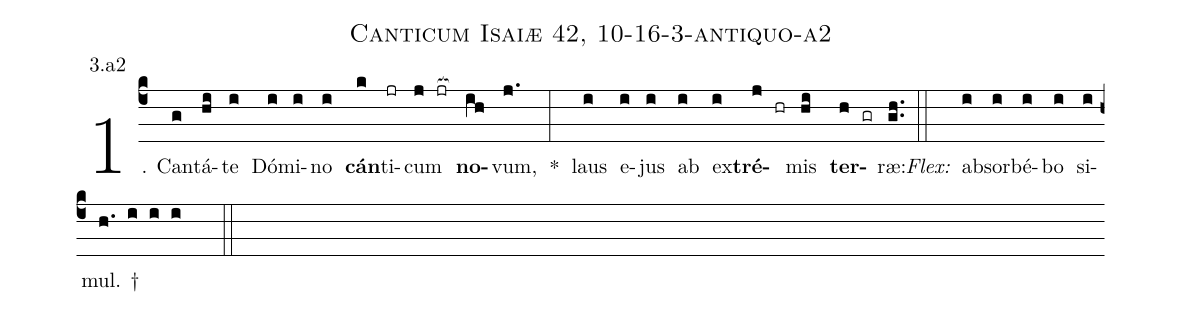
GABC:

name: Canticum Isaiæ 42, 10-16-3-antiquo-a2;
annotation: 3.a2;
%%
(c4)1. Can(g)tá(hi)te(i) Dó(i)mi(i)no(i) <b>cán</b>(k)ti(jr)cum(j jr[ocb:1{]) <b>no</b>(ih[ocb:0}])vum,(j.) *(:) laus(i) e(i)jus(i) ab(i) ex(i)<b>tré</b>(j hr)mis(hi) <b>ter</b>(h gr)ræ:(gh..) (::)
<i>Flex:</i>()  ab(i)sor(i)bé(i)bo(i) si(i)mul. †(h. i i i  ::)
